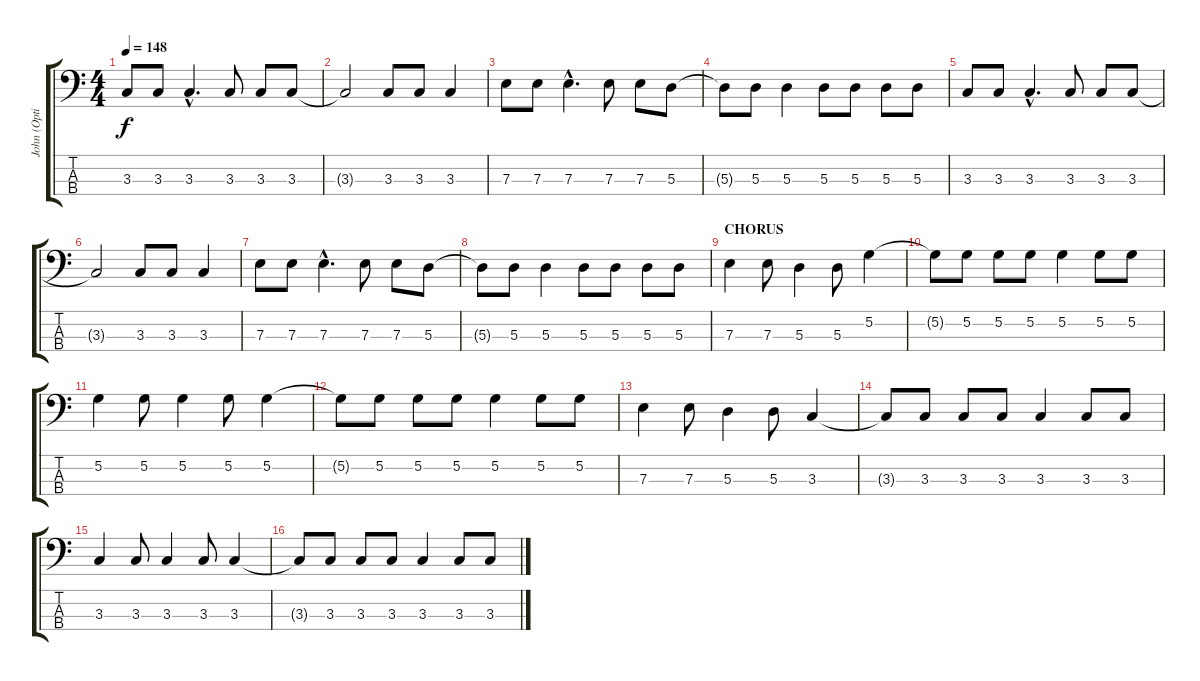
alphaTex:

\track ("John (Optional) - Bass Guitar" "John (Opti") {instrument electricbassfinger}
\staff {score tabs}
\tuning (G2 D2 A1 E1) {hide}
\ts (4 4)
\tempo 148
\clef f4
\ks c
3.3.8{dy f} 3.3.8 3.3{hac}.4{d} 3.3.8 3.3.8 3.3.8 |
3.3{t}.2 3.3.8 3.3.8 3.3.4 |
7.3.8 7.3.8 7.3{hac}.4{d} 7.3.8 7.3.8 5.3.8 |
5.3{t}.8 5.3.8 5.3.4 5.3.8 5.3.8 5.3.8 5.3.8 |
3.3.8 3.3.8 3.3{hac}.4{d} 3.3.8 3.3.8 3.3.8 |
3.3{t}.2 3.3.8 3.3.8 3.3.4 |
7.3.8 7.3.8 7.3{hac}.4{d} 7.3.8 7.3.8 5.3.8 |
5.3{t}.8 5.3.8 5.3.4 5.3.8 5.3.8 5.3.8 5.3.8 |
\section ("" "CHORUS")
7.3.4 7.3.8 5.3.4 5.3.8 5.2.4 |
5.2{t}.8 5.2.8 5.2.8 5.2.8 5.2.4 5.2.8 5.2.8 |
5.2.4 5.2.8 5.2.4 5.2.8 5.2.4 |
5.2{t}.8 5.2.8 5.2.8 5.2.8 5.2.4 5.2.8 5.2.8 |
7.3.4 7.3.8 5.3.4 5.3.8 3.3.4 |
3.3{t}.8 3.3.8 3.3.8 3.3.8 3.3.4 3.3.8 3.3.8 |
3.3.4 3.3.8 3.3.4 3.3.8 3.3.4 |
3.3{t}.8 3.3.8 3.3.8 3.3.8 3.3.4 3.3.8 3.3.8
